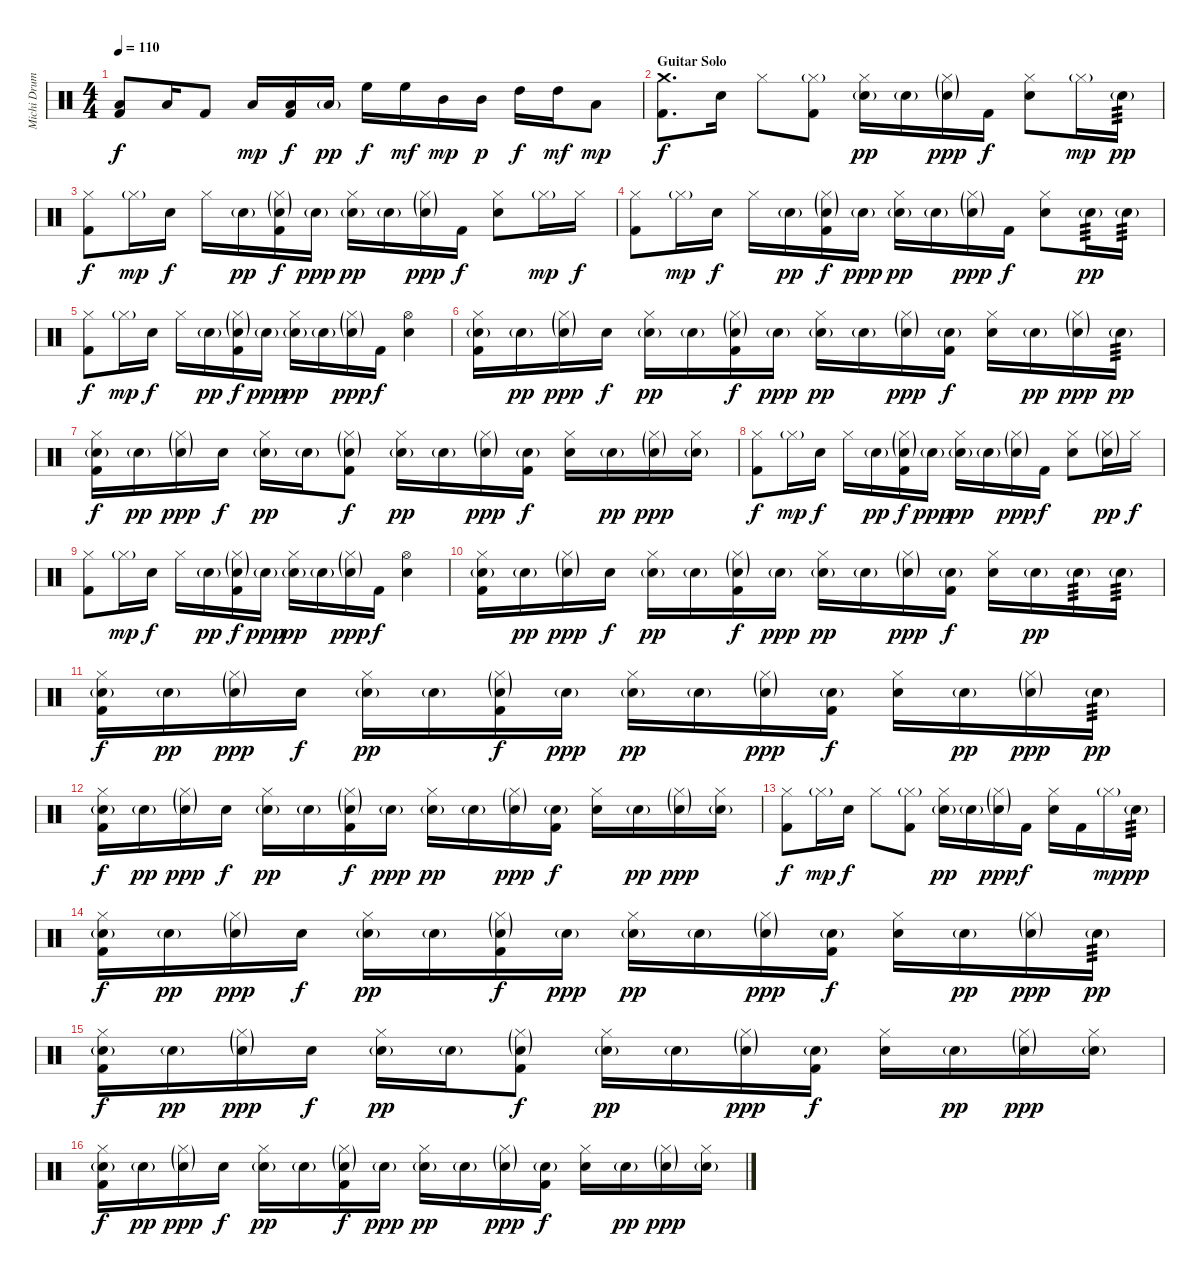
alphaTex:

\track ("Michi Drums" "Michi Drum") {instrument percussion}
\staff {score}
\articulation defaults
\ts (4 4)
\tempo 110
\clef neutral
\ks c
("Low Floor Tom (hit)" "Kick (hit) 2").8{dy f} "Low Floor Tom (hit)".16 "Kick (hit) 2".8 "Low Tom (hit)".16{dy mp} ("Low Tom (hit)" "Kick (hit) 2").16{dy f} "Low Tom (hit)"{g}.16{dy pp} "High Floor Tom (hit)".16{dy f} "High Floor Tom (hit)".16{dy mf} "Mid Tom (hit)".16{dy mp} "Mid Tom (hit)".16{dy p} "High Tom (hit)".16{dy f} "High Tom (hit)".16{dy mf} "Low Tom (hit)".8{dy mp} |
\section ("" "Guitar Solo")
("Crash medium (hit)" "Kick (hit) 2").8{d dy f} "Electric Snare (hit)".16 "Hi-Hat (closed)".8 ("Hi-Hat (closed)"{g} "Kick (hit) 2").8 ("Hi-Hat (closed)" "Electric Snare (hit)"{g}).16{dy pp} "Electric Snare (hit)"{g}.16 ("Hi-Hat (closed)"{g} "Electric Snare (hit)"{g}).16{dy ppp} "Kick (hit) 2".16{dy f} ("Hi-Hat (closed)" "Electric Snare (hit)").8 "Hi-Hat (closed)"{g}.16{dy mp} "Electric Snare (hit)"{g}.16{tp 3 dy pp} |
("Hi-Hat (closed)" "Kick (hit) 2").8{dy f} "Hi-Hat (closed)"{g}.16{dy mp} "Electric Snare (hit)".16{dy f} "Hi-Hat (closed)".16 "Electric Snare (hit)"{g}.16{dy pp} ("Hi-Hat (closed)"{g} "Electric Snare (hit)"{g} "Kick (hit) 2").16{dy f} "Electric Snare (hit)"{g}.16{dy ppp} ("Hi-Hat (closed)" "Electric Snare (hit)"{g}).16{dy pp} "Electric Snare (hit)"{g}.16 ("Hi-Hat (closed)"{g} "Electric Snare (hit)"{g}).16{dy ppp} "Kick (hit) 2".16{dy f} ("Hi-Hat (closed)" "Electric Snare (hit)").8 "Hi-Hat (closed)"{g}.16{dy mp} "Hi-Hat (closed)".16{dy f} |
("Hi-Hat (closed)" "Kick (hit) 2").8 "Hi-Hat (closed)"{g}.16{dy mp} "Electric Snare (hit)".16{dy f} "Hi-Hat (closed)".16 "Electric Snare (hit)"{g}.16{dy pp} ("Hi-Hat (closed)"{g} "Electric Snare (hit)"{g} "Kick (hit) 2").16{dy f} "Electric Snare (hit)"{g}.16{dy ppp} ("Hi-Hat (closed)" "Electric Snare (hit)"{g}).16{dy pp} "Electric Snare (hit)"{g}.16 ("Hi-Hat (closed)"{g} "Electric Snare (hit)"{g}).16{dy ppp} "Kick (hit) 2".16{dy f} ("Hi-Hat (closed)" "Electric Snare (hit)").8 "Electric Snare (hit)"{g}.16{tp 3 dy pp} "Electric Snare (hit)"{g}.16{tp 3} |
("Hi-Hat (closed)" "Kick (hit) 2").8{dy f} "Hi-Hat (closed)"{g}.16{dy mp} "Electric Snare (hit)".16{dy f} "Hi-Hat (closed)".16 "Electric Snare (hit)"{g}.16{dy pp} ("Hi-Hat (closed)"{g} "Electric Snare (hit)"{g} "Kick (hit) 2").16{dy f} "Electric Snare (hit)"{g}.16{dy ppp} ("Hi-Hat (closed)" "Electric Snare (hit)"{g}).16{dy pp} "Electric Snare (hit)"{g}.16 ("Hi-Hat (closed)"{g} "Electric Snare (hit)"{g}).16{dy ppp} "Kick (hit) 2".16{dy f} ("Hi-Hat (open)" "Electric Snare (hit)").4 |
("Hi-Hat (closed)" "Electric Snare (hit)"{g} "Kick (hit) 2").16 "Electric Snare (hit)"{g}.16{dy pp} ("Hi-Hat (closed)"{g} "Electric Snare (hit)"{g}).16{dy ppp} "Electric Snare (hit)".16{dy f} ("Hi-Hat (closed)" "Electric Snare (hit)"{g}).16{dy pp} "Electric Snare (hit)"{g}.16 ("Hi-Hat (closed)"{g} "Electric Snare (hit)"{g} "Kick (hit) 2").16{dy f} "Electric Snare (hit)"{g}.16{dy ppp} ("Hi-Hat (closed)" "Electric Snare (hit)"{g}).16{dy pp} "Electric Snare (hit)"{g}.16 ("Hi-Hat (closed)"{g} "Electric Snare (hit)"{g}).16{dy ppp} ("Electric Snare (hit)"{g} "Kick (hit) 2").16{dy f} ("Hi-Hat (closed)" "Electric Snare (hit)").16 "Electric Snare (hit)"{g}.16{dy pp} ("Hi-Hat (closed)"{g} "Electric Snare (hit)"{g}).16{dy ppp} "Electric Snare (hit)"{g}.16{tp 3 dy pp} |
("Hi-Hat (closed)" "Electric Snare (hit)"{g} "Kick (hit) 2").16{dy f} "Electric Snare (hit)"{g}.16{dy pp} ("Hi-Hat (closed)"{g} "Electric Snare (hit)"{g}).16{dy ppp} "Electric Snare (hit)".16{dy f} ("Hi-Hat (closed)" "Electric Snare (hit)"{g}).16{dy pp} "Electric Snare (hit)"{g}.16 ("Hi-Hat (closed)"{g} "Electric Snare (hit)"{g} "Kick (hit) 2").8{dy f} ("Hi-Hat (closed)" "Electric Snare (hit)"{g}).16{dy pp} "Electric Snare (hit)"{g}.16 ("Hi-Hat (closed)"{g} "Electric Snare (hit)"{g}).16{dy ppp} ("Electric Snare (hit)"{g} "Kick (hit) 2").16{dy f} ("Hi-Hat (closed)" "Electric Snare (hit)").16 "Electric Snare (hit)"{g}.16{dy pp} ("Hi-Hat (closed)"{g} "Electric Snare (hit)"{g}).16{dy ppp} ("Hi-Hat (closed)" "Electric Snare (hit)"{g}).16 |
("Hi-Hat (closed)" "Kick (hit) 2").8{dy f} "Hi-Hat (closed)"{g}.16{dy mp} "Electric Snare (hit)".16{dy f} "Hi-Hat (closed)".16 "Electric Snare (hit)"{g}.16{dy pp} ("Hi-Hat (closed)"{g} "Electric Snare (hit)"{g} "Kick (hit) 2").16{dy f} "Electric Snare (hit)"{g}.16{dy ppp} ("Hi-Hat (closed)" "Electric Snare (hit)"{g}).16{dy pp} "Electric Snare (hit)"{g}.16 ("Hi-Hat (closed)"{g} "Electric Snare (hit)"{g}).16{dy ppp} "Kick (hit) 2".16{dy f} ("Hi-Hat (closed)" "Electric Snare (hit)").8 ("Hi-Hat (closed)"{g} "Electric Snare (hit)"{g}).16{dy pp} "Hi-Hat (closed)".16{dy f} |
("Hi-Hat (closed)" "Kick (hit) 2").8 "Hi-Hat (closed)"{g}.16{dy mp} "Electric Snare (hit)".16{dy f} "Hi-Hat (closed)".16 "Electric Snare (hit)"{g}.16{dy pp} ("Hi-Hat (closed)"{g} "Electric Snare (hit)"{g} "Kick (hit) 2").16{dy f} "Electric Snare (hit)"{g}.16{dy ppp} ("Hi-Hat (closed)" "Electric Snare (hit)"{g}).16{dy pp} "Electric Snare (hit)"{g}.16 ("Hi-Hat (closed)"{g} "Electric Snare (hit)"{g}).16{dy ppp} "Kick (hit) 2".16{dy f} ("Hi-Hat (open)" "Electric Snare (hit)").4 |
("Hi-Hat (closed)" "Electric Snare (hit)"{g} "Kick (hit) 2").16 "Electric Snare (hit)"{g}.16{dy pp} ("Hi-Hat (closed)"{g} "Electric Snare (hit)"{g}).16{dy ppp} "Electric Snare (hit)".16{dy f} ("Hi-Hat (closed)" "Electric Snare (hit)"{g}).16{dy pp} "Electric Snare (hit)"{g}.16 ("Hi-Hat (closed)"{g} "Electric Snare (hit)"{g} "Kick (hit) 2").16{dy f} "Electric Snare (hit)"{g}.16{dy ppp} ("Hi-Hat (closed)" "Electric Snare (hit)"{g}).16{dy pp} "Electric Snare (hit)"{g}.16 ("Hi-Hat (closed)"{g} "Electric Snare (hit)"{g}).16{dy ppp} ("Electric Snare (hit)"{g} "Kick (hit) 2").16{dy f} ("Hi-Hat (closed)" "Electric Snare (hit)").16 "Electric Snare (hit)"{g}.16{dy pp} "Electric Snare (hit)"{g}.16{tp 3} "Electric Snare (hit)"{g}.16{tp 3} |
("Hi-Hat (closed)" "Electric Snare (hit)"{g} "Kick (hit) 2").16{dy f} "Electric Snare (hit)"{g}.16{dy pp} ("Hi-Hat (closed)"{g} "Electric Snare (hit)"{g}).16{dy ppp} "Electric Snare (hit)".16{dy f} ("Hi-Hat (closed)" "Electric Snare (hit)"{g}).16{dy pp} "Electric Snare (hit)"{g}.16 ("Hi-Hat (closed)"{g} "Electric Snare (hit)"{g} "Kick (hit) 2").16{dy f} "Electric Snare (hit)"{g}.16{dy ppp} ("Hi-Hat (closed)" "Electric Snare (hit)"{g}).16{dy pp} "Electric Snare (hit)"{g}.16 ("Hi-Hat (closed)"{g} "Electric Snare (hit)"{g}).16{dy ppp} ("Electric Snare (hit)"{g} "Kick (hit) 2").16{dy f} ("Hi-Hat (closed)" "Electric Snare (hit)").16 "Electric Snare (hit)"{g}.16{dy pp} ("Hi-Hat (closed)"{g} "Electric Snare (hit)"{g}).16{dy ppp} "Electric Snare (hit)"{g}.16{tp 3 dy pp} |
("Hi-Hat (closed)" "Electric Snare (hit)"{g} "Kick (hit) 2").16{dy f} "Electric Snare (hit)"{g}.16{dy pp} ("Hi-Hat (closed)"{g} "Electric Snare (hit)"{g}).16{dy ppp} "Electric Snare (hit)".16{dy f} ("Hi-Hat (closed)" "Electric Snare (hit)"{g}).16{dy pp} "Electric Snare (hit)"{g}.16 ("Hi-Hat (closed)"{g} "Electric Snare (hit)"{g} "Kick (hit) 2").16{dy f} "Electric Snare (hit)"{g}.16{dy ppp} ("Hi-Hat (closed)" "Electric Snare (hit)"{g}).16{dy pp} "Electric Snare (hit)"{g}.16 ("Hi-Hat (closed)"{g} "Electric Snare (hit)"{g}).16{dy ppp} ("Electric Snare (hit)"{g} "Kick (hit) 2").16{dy f} ("Hi-Hat (closed)" "Electric Snare (hit)").16 "Electric Snare (hit)"{g}.16{dy pp} ("Hi-Hat (closed)"{g} "Electric Snare (hit)"{g}).16{dy ppp} ("Hi-Hat (closed)" "Electric Snare (hit)"{g}).16 |
("Hi-Hat (closed)" "Kick (hit) 2").8{dy f} "Hi-Hat (closed)"{g}.16{dy mp} "Electric Snare (hit)".16{dy f} "Hi-Hat (closed)".8 ("Hi-Hat (closed)"{g} "Kick (hit) 2").8 ("Hi-Hat (closed)" "Electric Snare (hit)"{g}).16{dy pp} "Electric Snare (hit)"{g}.16 ("Hi-Hat (closed)"{g} "Electric Snare (hit)"{g}).16{dy ppp} "Kick (hit) 2".16{dy f} ("Hi-Hat (closed)" "Electric Snare (hit)").16 "Kick (hit) 2".16 "Hi-Hat (closed)"{g}.16{dy mp} "Electric Snare (hit)"{g}.16{tp 3 dy pp} |
("Hi-Hat (closed)" "Electric Snare (hit)"{g} "Kick (hit) 2").16{dy f} "Electric Snare (hit)"{g}.16{dy pp} ("Hi-Hat (closed)"{g} "Electric Snare (hit)"{g}).16{dy ppp} "Electric Snare (hit)".16{dy f} ("Hi-Hat (closed)" "Electric Snare (hit)"{g}).16{dy pp} "Electric Snare (hit)"{g}.16 ("Hi-Hat (closed)"{g} "Electric Snare (hit)"{g} "Kick (hit) 2").16{dy f} "Electric Snare (hit)"{g}.16{dy ppp} ("Hi-Hat (closed)" "Electric Snare (hit)"{g}).16{dy pp} "Electric Snare (hit)"{g}.16 ("Hi-Hat (closed)"{g} "Electric Snare (hit)"{g}).16{dy ppp} ("Electric Snare (hit)"{g} "Kick (hit) 2").16{dy f} ("Hi-Hat (closed)" "Electric Snare (hit)").16 "Electric Snare (hit)"{g}.16{dy pp} ("Hi-Hat (closed)"{g} "Electric Snare (hit)"{g}).16{dy ppp} "Electric Snare (hit)"{g}.16{tp 3 dy pp} |
("Hi-Hat (closed)" "Electric Snare (hit)"{g} "Kick (hit) 2").16{dy f} "Electric Snare (hit)"{g}.16{dy pp} ("Hi-Hat (closed)"{g} "Electric Snare (hit)"{g}).16{dy ppp} "Electric Snare (hit)".16{dy f} ("Hi-Hat (closed)" "Electric Snare (hit)"{g}).16{dy pp} "Electric Snare (hit)"{g}.16 ("Hi-Hat (closed)"{g} "Electric Snare (hit)"{g} "Kick (hit) 2").8{dy f} ("Hi-Hat (closed)" "Electric Snare (hit)"{g}).16{dy pp} "Electric Snare (hit)"{g}.16 ("Hi-Hat (closed)"{g} "Electric Snare (hit)"{g}).16{dy ppp} ("Electric Snare (hit)"{g} "Kick (hit) 2").16{dy f} ("Hi-Hat (closed)" "Electric Snare (hit)").16 "Electric Snare (hit)"{g}.16{dy pp} ("Hi-Hat (closed)"{g} "Electric Snare (hit)"{g}).16{dy ppp} ("Hi-Hat (closed)" "Electric Snare (hit)"{g}).16 |
("Hi-Hat (closed)" "Electric Snare (hit)"{g} "Kick (hit) 2").16{dy f} "Electric Snare (hit)"{g}.16{dy pp} ("Hi-Hat (closed)"{g} "Electric Snare (hit)"{g}).16{dy ppp} "Electric Snare (hit)".16{dy f} ("Hi-Hat (closed)" "Electric Snare (hit)"{g}).16{dy pp} "Electric Snare (hit)"{g}.16 ("Hi-Hat (closed)"{g} "Electric Snare (hit)"{g} "Kick (hit) 2").16{dy f} "Electric Snare (hit)"{g}.16{dy ppp} ("Hi-Hat (closed)" "Electric Snare (hit)"{g}).16{dy pp} "Electric Snare (hit)"{g}.16 ("Hi-Hat (closed)"{g} "Electric Snare (hit)"{g}).16{dy ppp} ("Electric Snare (hit)"{g} "Kick (hit) 2").16{dy f} ("Hi-Hat (closed)" "Electric Snare (hit)").16 "Electric Snare (hit)"{g}.16{dy pp} ("Hi-Hat (closed)"{g} "Electric Snare (hit)"{g}).16{dy ppp} ("Hi-Hat (closed)" "Electric Snare (hit)"{g}).16
